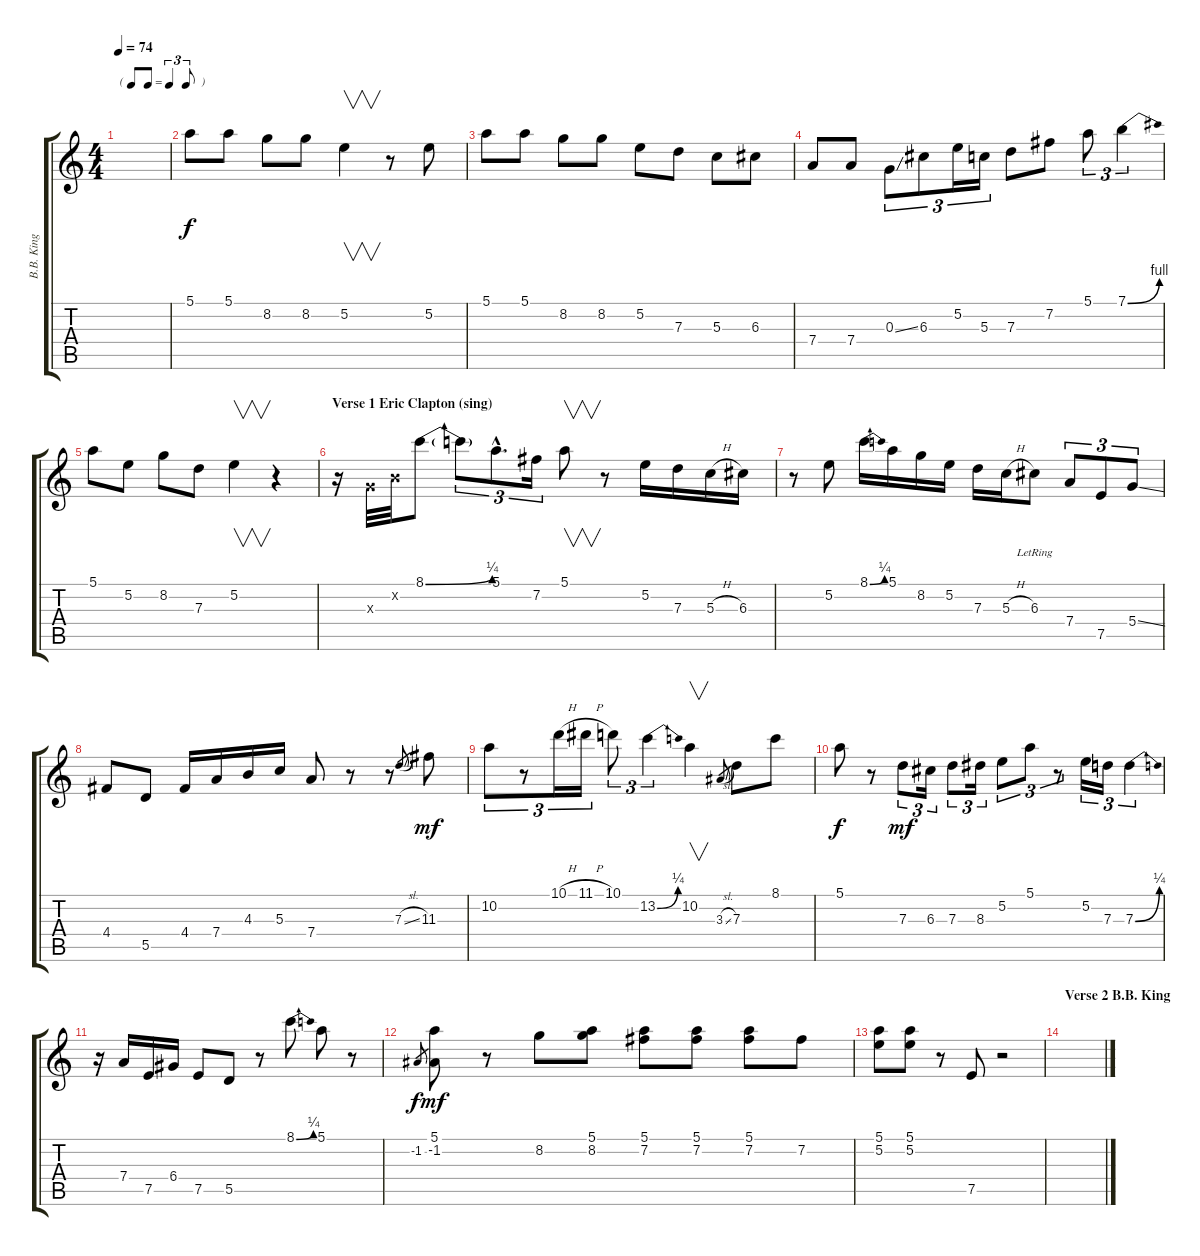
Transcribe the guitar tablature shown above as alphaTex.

\track ("B.B. King" "B.B. King") {instrument acousticguitarsteel}
\staff {score tabs}
\tuning (E4 B3 G3 D3 A2 E2) {hide}
\ts (4 4)
\tf triplet8th
\tempo 74
\clef g2
\ks c
|
5.1.8 5.1.8 8.2.8 8.2.8 5.2.4{v} r.8 5.2.8 |
5.1.8 5.1.8 8.2.8 8.2.8 5.2.8 7.3.8 5.3.8 6.3.8 |
7.4.8 7.4.8 0.3{ss}.8{tu (3 2)} 6.3.8{tu (3 2)} 5.2.16{tu (3 2)} 5.3.16{tu (3 2)} 7.3.8 7.2.8 5.1.8{tu (3 2)} 7.1{be (bend 0 0 60 4)}.4{tu (3 2)} |
5.1.8 5.2.8 8.2.8 7.3.8 5.2.4{v} r.4 |
\section ("" "Verse 1 Eric Clapton (sing)")
r.16 0.3{x}.32 0.2{x}.32 8.1{be (bend 0 0 60 1)}.8 8.1{t}.8{tu (3 2)} 5.1{hac}.8{d tu (3 2)} 7.2.16{tu (3 2)} 5.1.8{v} r.8 5.2.16 7.3.16 5.3{h}.16 6.3.16 |
r.8 5.2.8 8.1{be (bend 0 0 60 1)}.16 5.1.16 8.2.16 5.2.16 7.3.16 5.3{h}.16 6.3{lr}.8 7.4.8{tu (3 2)} 7.5.8{tu (3 2)} 5.4{ss}.8{tu (3 2)} |
4.4.8 5.5.8 4.4.16 7.4.16 4.3.16 5.3.16 7.4.8 r.8 r.8 7.3{sl}.8{gr dy f} 11.3.8{dy mf} |
10.2.8{tu (3 2)} r.8{tu (3 2)} 10.1{h}.16{tu (3 2)} 11.1{h}.16{tu (3 2)} 10.1.8{tu (3 2)} 13.2{be (bend 0 0 60 1)}.4{tu (3 2)} 10.2.4{v} 3.3{sl}.8{gr} 7.3.8 8.1.8 |
5.1.8{dy f} r.8 7.3.8{tu (3 2) dy mf} 6.3.16{tu (3 2)} 7.3.8{tu (3 2)} 8.3.16{tu (3 2)} 5.2.8{tu (3 2)} 5.1.8{tu (3 2)} r.8{tu (3 2)} 5.2.16{tu (3 2)} 7.3.16{tu (3 2)} 7.3{be (bend 0 0 60 1)}.4{tu (3 2)} |
r.16 7.4.16 7.5.16 6.4.16 7.5.8 5.5.8 r.8 8.1{be (bend 0 0 60 1)}.8 5.1.8 r.8 |
-1.2.8{gr dy f} (5.1 -1.2).8{dy mf} r.8 8.2.8 (5.1 8.2).8 (5.1 7.2).8 (5.1 7.2).8 (5.1 7.2).8 7.2.8 |
(5.1 5.2).8 (5.1 5.2).8 r.8 7.5.8 r.2 |
\section ("" "Verse 2 B.B. King")
